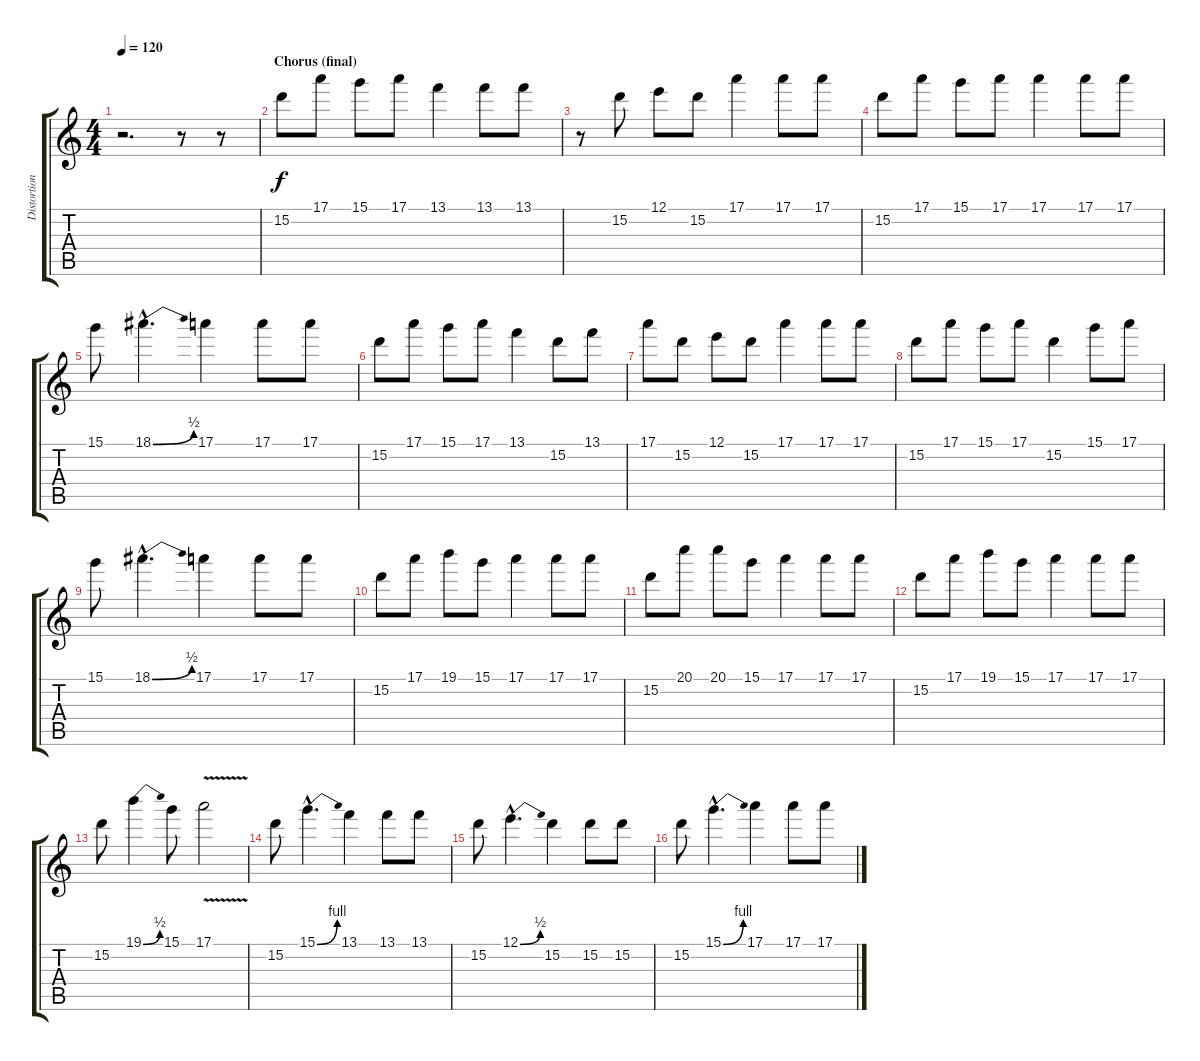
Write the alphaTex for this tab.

\track ("Distortion Guitar" "Distortion") {instrument distortionguitar}
\staff {score tabs}
\tuning (E4 B3 G3 D3 A2 D2) {hide}
\ts (4 4)
\tempo 120
\clef g2
\ks c
r.2{d dy f} r.8 r.8 |
\section ("" "Chorus (final)")
15.2.8 17.1.8 15.1.8 17.1.8 13.1.4 13.1.8 13.1.8 |
r.8 15.2.8 12.1.8 15.2.8 17.1.4 17.1.8 17.1.8 |
15.2.8 17.1.8 15.1.8 17.1.8 17.1.4 17.1.8 17.1.8 |
15.1.8 18.1{be (bend 0 0 60 2) hac}.4{d} 17.1.4 17.1.8 17.1.8 |
15.2.8 17.1.8 15.1.8 17.1.8 13.1.4 15.2.8 13.1.8 |
17.1.8 15.2.8 12.1.8 15.2.8 17.1.4 17.1.8 17.1.8 |
15.2.8 17.1.8 15.1.8 17.1.8 15.2.4 15.1.8 17.1.8 |
15.1.8 18.1{be (bend 0 0 60 2) hac}.4{d} 17.1.4 17.1.8 17.1.8 |
15.2.8 17.1.8 19.1.8 15.1.8 17.1.4 17.1.8 17.1.8 |
15.2.8 20.1.8 20.1.8 15.1.8 17.1.4 17.1.8 17.1.8 |
15.2.8 17.1.8 19.1.8 15.1.8 17.1.4 17.1.8 17.1.8 |
15.2.8 19.1{be (bend 0 0 60 2)}.4 15.1.8 17.1{v}.2 |
15.2.8 15.1{be (bend 0 0 60 4) hac}.4{d} 13.1.4 13.1.8 13.1.8 |
15.2.8 12.1{be (bend 0 0 60 2) hac}.4{d} 15.2.4 15.2.8 15.2.8 |
15.2.8 15.1{be (bend 0 0 60 4) hac}.4{d} 17.1.4 17.1.8 17.1.8
